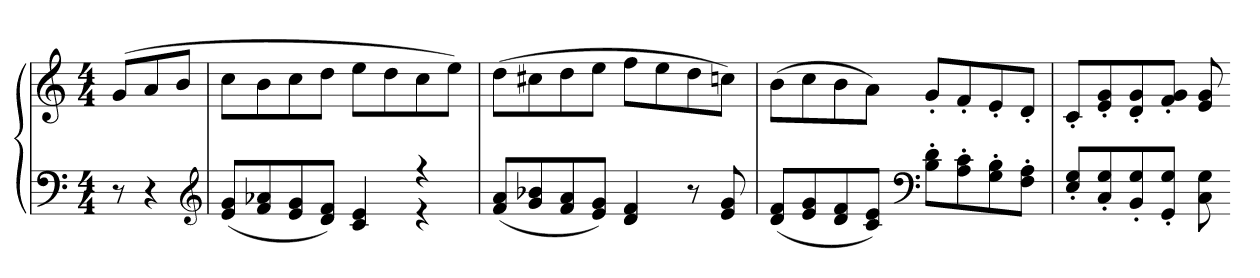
**kern	**kern
*part1	*part1
*staff2	*staff1
*clefF4	*clefG2
*k[]	*k[]
*C:	*C:
*M4/4	*M4/4
=	=
8r	(8gL
4r	8a
.	8bJ
*clefG2	*
=	=
*^	*
(8e 8gL	2.ryy	8ccL
8f 8a-X	.	8b
8e 8g	.	8cc
8d 8fJ)	.	8ddJ
4c 4e	.	8eeL
.	.	8dd
4r	4r	8cc
.	.	8eeJ)
*v	*v	*
=	=
(8f 8aL	(8ddL
8g 8b-X	8cc#X
8f 8a	8dd
8e 8gJ)	8eeJ
4d 4f	8ffL
.	8ee
8r	8dd
8e 8g	8ccnJ)
=	=
(8d 8fL	(8bL
8e 8g	8cc
8d 8f	8b
8c 8eJ)	8aJ)
*clefF4	*
8B' 8d'L	8g'L
8A' 8c'	8f'
8G' 8B'	8e'
8F' 8A'J	8d'J
=	=
8E' 8G'L	8c'L
8C' 8G'	8e' 8g'
8BB' 8G'	8d' 8g'
8GG' 8G'J	8f' 8g'J
8C 8G	8e 8g
=-	=-
*-	*-
